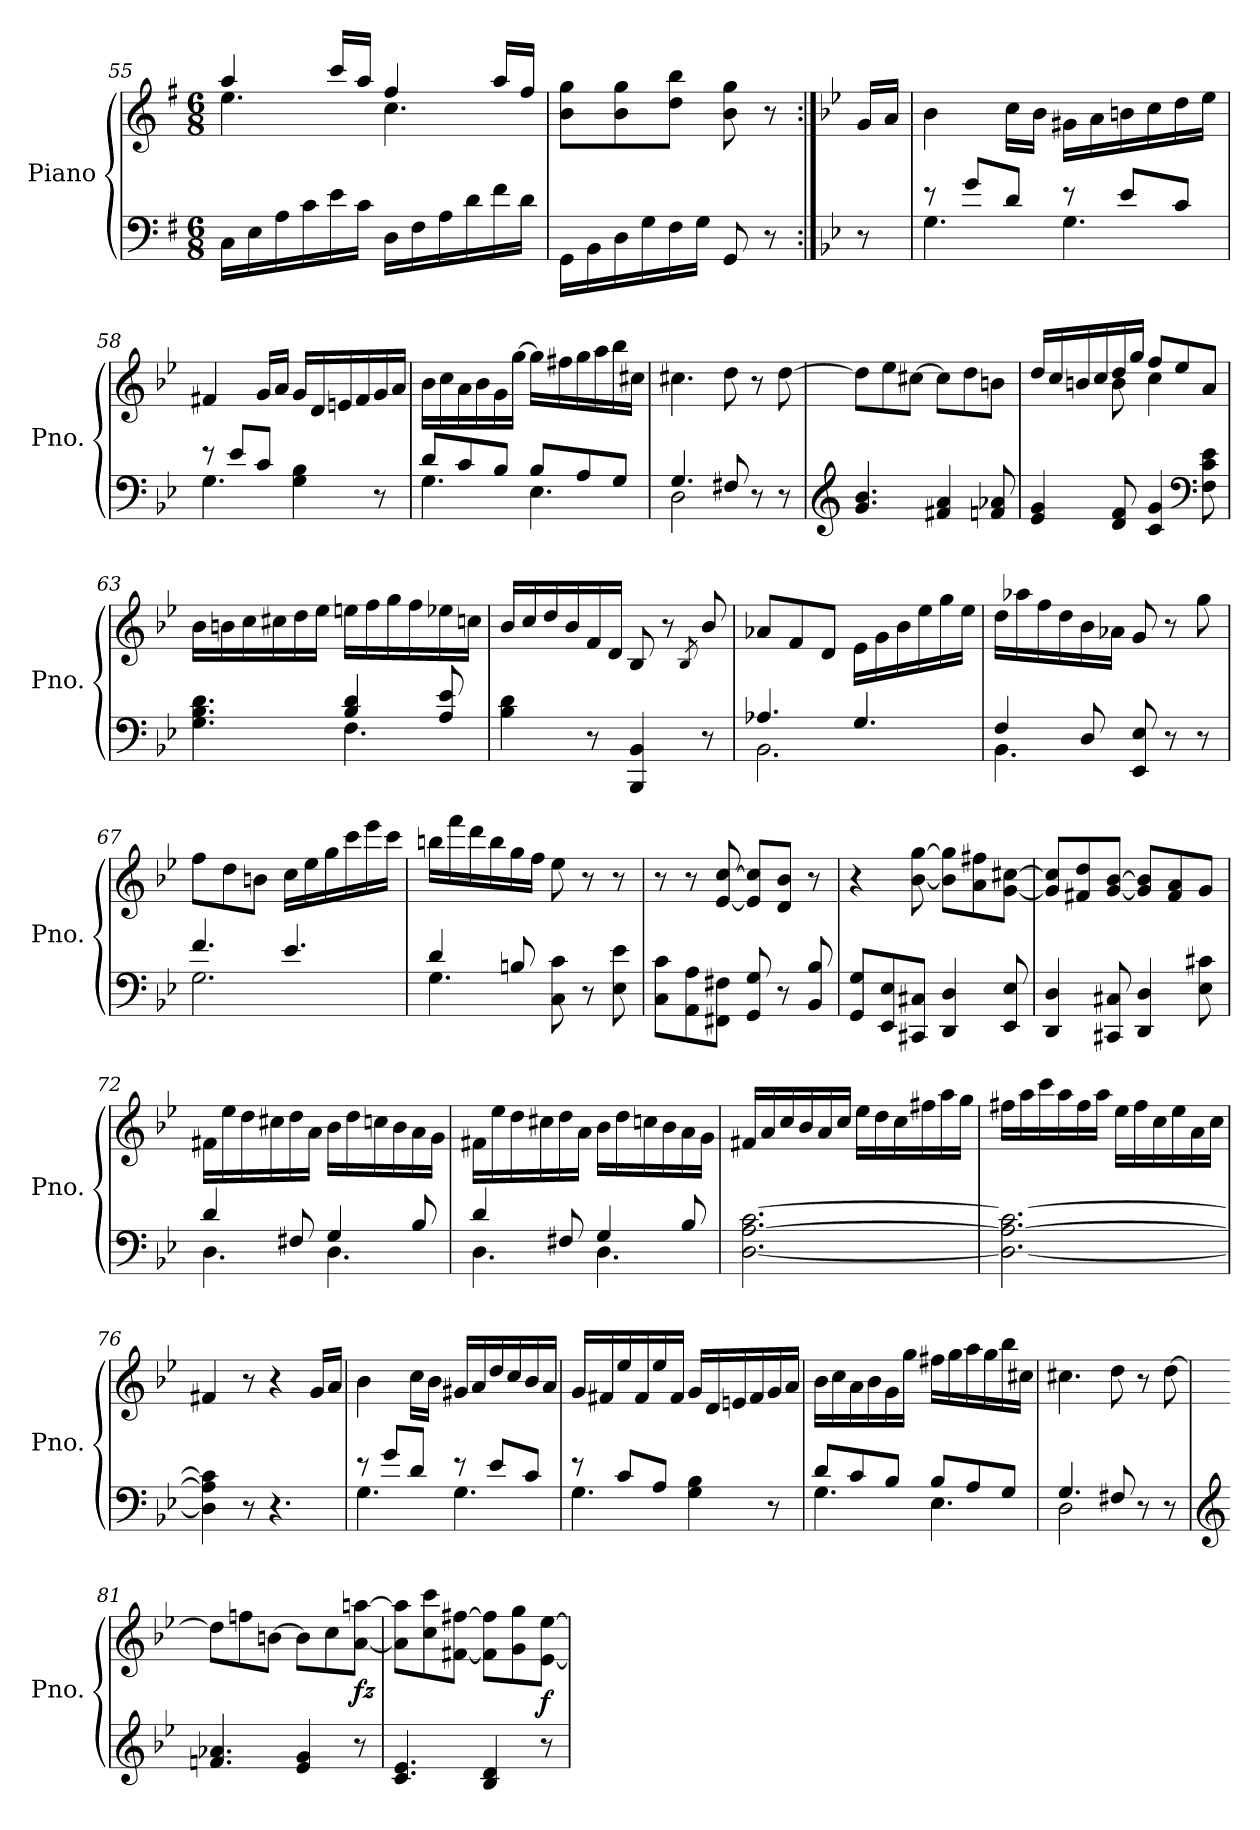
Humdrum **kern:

**kern	**kern	**dynam
*part1	*part1	*part1
*staff2	*staff1	*staff1/2
*I"Piano	*	*
*I'Pno.	*	*
*clefF4	*clefG2	*
*k[f#]	*k[f#]	*
*G:	*G:	*
*M6/8	*M6/8	*
=55	=55	=55
*	*^	*
16C\LL	4aa/	4.ee\	.
16E\	.	.	.
16A\	.	.	.
16c\	.	.	.
16e\	16ccc/LL	.	.
16c\JJ	16aa/JJ	.	.
16D\LL	4ff#/	4.cc\	.
16F#\	.	.	.
16A\	.	.	.
16d\	.	.	.
16f#\	16aa/LL	.	.
16d\JJ	16ff#/JJ	.	.
*	*v	*v	*
!!LO:LB:g=z
=56	=56	=56
16GG\LL	8b\ 8gg\L	.
16BB\	.	.
16D\	8b\ 8gg\	.
16G\	.	.
16F#\	8dd\ 8bb\J	.
16G\JJ	.	.
8GG/	8b\ 8gg\	.
8r	8r	.
!!LO:LB:g=z
=56X4:|!	=56X4:|!	=56X4:|!
*k[b-e-]	*k[b-e-]	*
*B-:	*B-:	*
8r	16g/LL	.
.	16a/JJ	.
=57	=57	=57
*^	*	*
8r	4.G\	4b-\	.
8g/L	.	.	.
8d/J	.	16cc\LL	.
.	.	16b-\JJ	.
8r	4.G\	16g#X\LL	.
.	.	16a\	.
8e-/L	.	16bn\	.
.	.	16cc\	.
8c/J	.	16dd\	.
.	.	16ee-\JJ	.
=58	=58	=58	=58
8r	4.G\	4f#X/	.
8e-/L	.	.	.
8c/J	.	16g/LL	.
.	.	16a/JJ	.
4G\ 4B-\	4.ryy	16g/LL	.
.	.	16d/	.
.	.	16en/	.
.	.	16f#/	.
8r	.	16g/	.
.	.	16a/JJ	.
=59	=59	=59	=59
8d/L	4.G\	16b-\LL	.
.	.	16cc\	.
8c/	.	16a\	.
.	.	16b-\	.
8B-/J	.	16g\	.
.	.	[16gg\JJ	.
8B-/L	4.E-\	16gg\LL]	.
.	.	16ff#X\	.
8A/	.	16gg\	.
.	.	16aa\	.
8G/J	.	16bb-\	.
.	.	16cc#X\JJ	.
=60	=60	=60	=60
4.G/	2D\	4.cc#X\	.
8F#X/	.	8dd\	.
8r	8ryy	8r	.
8r	8ryy	[8dd\	.
*v	*v	*	*
!!LO:LB:g=z
=61	=61	=61
*clefG2	*	*
4.g/ 4.b-/	8dd\L]	.
.	8ee-\	.
.	[8cc#X\J	.
4f#X/ 4a/	8cc#\L]	.
.	8dd\	.
8fn/ 8a-X/	8bn\J	.
=62	=62	=62
*	*^	*
4e-/ 4g/	16dd/LL	8ryy	.
.	16cc/	.	.
.	16bn/	8ryy	.
.	16cc/	.	.
8d/ 8f/	16dd/	8b\	.
.	16gg/JJ	.	.
4c/ 4g/	8ff/L	4cc\	.
.	8ee-/	.	.
*clefF4	*	*	*
8F\ 8c\ 8e-\	8a/J	8ryy	.
*	*v	*v	*
=63	=63	=63
*^	*	*
4.G\ 4.B-\ 4.d\	4.ryy	16b-\LL	.
.	.	16bn\	.
.	.	16cc\	.
.	.	16cc#X\	.
.	.	16dd\	.
.	.	16ee-\JJ	.
4B-/ 4d/	4.F\	16een\LL	.
.	.	16ff\	.
.	.	16gg\	.
.	.	16ff\	.
8A/ 8e-/	.	16ee-X\	.
.	.	16ccn\JJ	.
*v	*v	*	*
=64	=64	=64
4B-\ 4d\	16b-/LL	.
.	16cc/	.
.	16dd/	.
.	16b-/	.
8r	16f/	.
.	16d/JJ	.
4BBB-/ 4BB-/	8B-/	.
.	8r	.
.	8qB-/	.
8r	8b-/	.
!!LO:LB:g=z
=65	=65	=65
*^	*	*
4.A-X/	2.BB-\	8a-X/L	.
.	.	8f/	.
.	.	8d/J	.
4.G/	.	16e-\LL	.
.	.	16g\	.
.	.	16b-\	.
.	.	16ee-\	.
.	.	16gg\	.
.	.	16ee-\JJ	.
=66	=66	=66	=66
4F/	4.BB-\	16dd\LL	.
.	.	16aa-X\	.
.	.	16ff\	.
.	.	16dd\	.
8D/	.	16b-\	.
.	.	16a-X\JJ	.
8EE-/ 8E-/	4.ryy	8g/	.
8r	.	8r	.
8r	.	8gg\	.
=67	=67	=67	=67
4.f/	2.G\	8ff\L	.
.	.	8dd\	.
.	.	8bn\J	.
4.e-/	.	16cc\LL	.
.	.	16ee-\	.
.	.	16gg\	.
.	.	16ccc\	.
.	.	16eee-\	.
.	.	16ccc\JJ	.
=68	=68	=68	=68
4d/	4.G\	16bbn\LL	.
.	.	16fff\	.
.	.	16ddd\	.
.	.	16bb\	.
8Bn/	.	16gg\	.
.	.	16ff\JJ	.
8C\ 8c\	4.ryy	8ee-\	.
8r	.	8r	.
8E-\ 8e-\	.	8r	.
*v	*v	*	*
!!LO:PB:g=z
=69	=69	=69
8C\ 8c\L	8r	.
8AA\ 8A\	8r	.
8FF#X\ 8F#X\J	[8e-/ [8cc/	.
8GG/ 8G/	8e-/] 8cc/]L	.
8r	8d/ 8b-/J	.
8BB-/ 8B-/	8r	.
!!LO:LB:g=z
=70	=70	=70
8GG/ 8G/L	4r	.
8EE-/ 8E-/	.	.
8CC#X/ 8C#X/J	[8b-\ [8gg\	.
4DD/ 4D/	8b-\] 8gg\]L	.
.	8a\ 8ff#X\	.
8EE-/ 8E-/	[8g\ [8cc#X\J	.
=71	=71	=71
4DD/ 4D/	8g/] 8cc#/]L	.
.	8f#X/ 8dd/	.
8CC#X/ 8C#X/	[8g/ [8b-/J	.
4DD/ 4D/	8g/] 8b-/]L	.
.	8f#/ 8a/	.
8E-\ 8c#X\	8g/J	.
=72	=72	=72
*^	*	*
4d/	4.D\	16f#X\LL	.
.	.	16ee-\	.
.	.	16dd\	.
.	.	16cc#X\	.
8F#X/	.	16dd\	.
.	.	16a\JJ	.
4G/	4.D\	16b-\LL	.
.	.	16dd\	.
.	.	16ccn\	.
.	.	16b-\	.
8B-/	.	16a\	.
.	.	16g\JJ	.
=73	=73	=73	=73
4d/	4.D\	16f#X\LL	.
.	.	16ee-\	.
.	.	16dd\	.
.	.	16cc#X\	.
8F#X/	.	16dd\	.
.	.	16a\JJ	.
4G/	4.D\	16b-\LL	.
.	.	16dd\	.
.	.	16ccn\	.
.	.	16b-\	.
8B-/	.	16a\	.
.	.	16g\JJ	.
*v	*v	*	*
!!LO:LB:g=z
=74	=74	=74
[2.D\ [2.A\ [2.c\	16f#X/LL	.
.	16a/	.
.	16cc/	.
.	16b-/	.
.	16a/	.
.	16cc/JJ	.
.	16ee-\LL	.
.	16dd\	.
.	16cc\	.
.	16ff#X\	.
.	16aa\	.
.	16gg\JJ	.
=75	=75	=75
2.D\_ 2.A\_ 2.c\_	16ff#X\LL	.
.	16aa\	.
.	16ccc\	.
.	16aa\	.
.	16ff#\	.
.	16aa\JJ	.
.	16ee-\LL	.
.	16ff#\	.
.	16cc\	.
.	16ee-\	.
.	16a\	.
.	16cc\JJ	.
=76	=76	=76
4D\] 4A\] 4c\]	4f#X/	.
8r	8r	.
4.r	4r	.
.	16g/LL	.
.	16a/JJ	.
=77	=77	=77
*^	*	*
8r	4.G\	4b-\	.
8g/L	.	.	.
8d/J	.	16cc\LL	.
.	.	16b-\JJ	.
8r	4.G\	16g#X/LL	.
.	.	16a/	.
8e-/L	.	16dd/	.
.	.	16cc/	.
8c/J	.	16b-/	.
.	.	16a/JJ	.
!!LO:LB:g=z
=78	=78	=78	=78
8r	4.G\	16g/LL	.
.	.	16f#X/	.
8c/L	.	16ee-/	.
.	.	16f#/	.
8A/J	.	16ee-/	.
.	.	16f#/JJ	.
4G\ 4B-\	8ryy	16g/LL	.
.	.	16d/	.
.	8ryy	16en/	.
.	.	16f#/	.
8r	8ryy	16g/	.
.	.	16a/JJ	.
=79	=79	=79	=79
8d/L	4.G\	16b-\LL	.
.	.	16cc\	.
8c/	.	16a\	.
.	.	16b-\	.
8B-/J	.	16g\	.
.	.	16gg\JJ	.
8B-/L	4.E-\	16ff#X\LL	.
.	.	16gg\	.
8A/	.	16aa\	.
.	.	16gg\	.
8G/J	.	16bb-\	.
.	.	16cc#X\JJ	.
=80	=80	=80	=80
4.G/	2D\	4.cc#X\	.
8F#X/	.	8dd\	.
8r	8ryy	8r	.
8r	8ryy	[8dd\	.
*v	*v	*	*
=81	=81	=81
*clefG2	*	*
4.fn/ 4.a-X/	8dd\L]	.
.	8ffn\	.
.	[8bn\J	.
4e-/ 4g/	8b\L]	.
.	8cc\	.
!	!	!LO:DY:b
8r	[8a\ [8aan\J	fz
!!LO:LB:g=z
=82	=82	=82
4.c/ 4.e-/	8a\] 8aa\]L	.
.	8cc\ 8ccc\	.
.	[8f#X\ [8ff#X\J	.
4B-/ 4d/	8f#\] 8ff#\]L	.
.	8g\ 8gg\	.
!	!	!LO:DY:b
8r	[8e-\ [8ee-\J	f
=	=	=
*-	*-	*-
